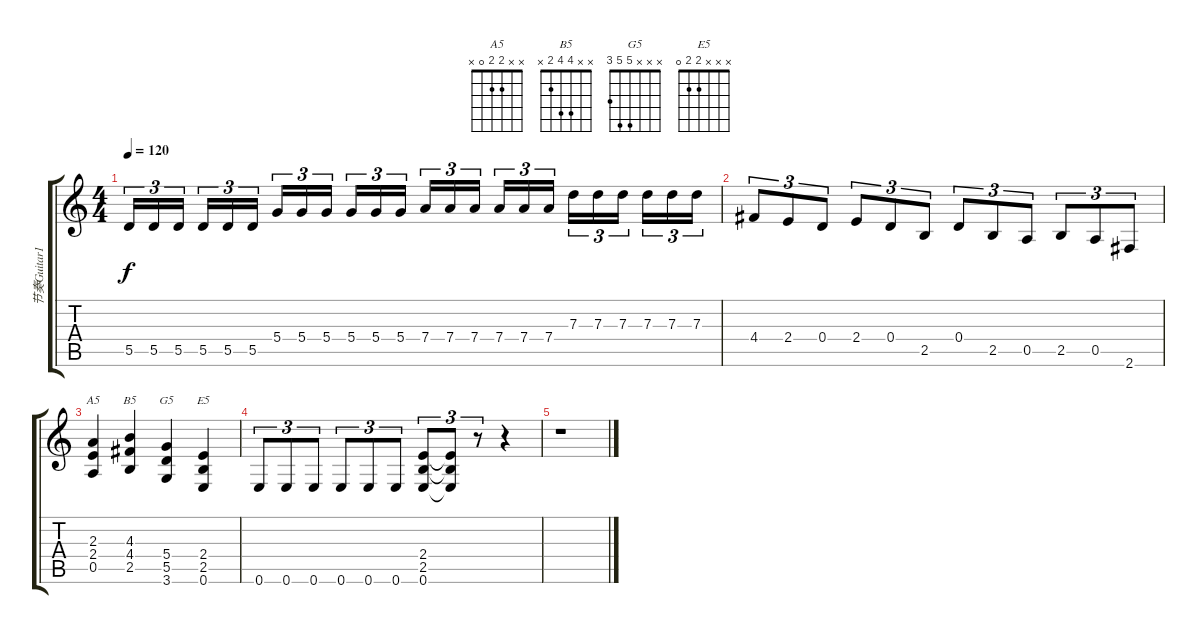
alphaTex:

\track ("节奏Guitar1" "节奏Guitar1") {instrument distortionguitar}
\staff {score tabs}
\tuning (E4 B3 G3 D3 A2 E2) {hide}
\chord ("A5" x x 2 2 0 x)
\chord ("B5" x x 4 4 2 x)
\chord ("G5" x x x 5 5 3)
\chord ("E5" x x x 2 2 0)
\ts (4 4)
\tempo 120
\clef g2
\ks c
5.5.16{tu (3 2) dy f} 5.5.16{tu (3 2)} 5.5.16{tu (3 2)} 5.5.16{tu (3 2)} 5.5.16{tu (3 2)} 5.5.16{tu (3 2)} 5.4.16{tu (3 2)} 5.4.16{tu (3 2)} 5.4.16{tu (3 2)} 5.4.16{tu (3 2)} 5.4.16{tu (3 2)} 5.4.16{tu (3 2)} 7.4.16{tu (3 2)} 7.4.16{tu (3 2)} 7.4.16{tu (3 2)} 7.4.16{tu (3 2)} 7.4.16{tu (3 2)} 7.4.16{tu (3 2)} 7.3.16{tu (3 2)} 7.3.16{tu (3 2)} 7.3.16{tu (3 2)} 7.3.16{tu (3 2)} 7.3.16{tu (3 2)} 7.3.16{tu (3 2)} |
4.4.8{tu (3 2)} 2.4.8{tu (3 2)} 0.4.8{tu (3 2)} 2.4.8{tu (3 2)} 0.4.8{tu (3 2)} 2.5.8{tu (3 2)} 0.4.8{tu (3 2)} 2.5.8{tu (3 2)} 0.5.8{tu (3 2)} 2.5.8{tu (3 2)} 0.5.8{tu (3 2)} 2.6.8{tu (3 2)} |
(2.3 2.4 0.5).4{ch "A5"} (4.3 4.4 2.5).4{ch "B5"} (5.4 5.5 3.6).4{ch "G5"} (2.4 2.5 0.6).4{ch "E5"} |
0.6.8{tu (3 2)} 0.6.8{tu (3 2)} 0.6.8{tu (3 2)} 0.6.8{tu (3 2)} 0.6.8{tu (3 2)} 0.6.8{tu (3 2)} (2.4 2.5 0.6).8{tu (3 2)} (2.4{t} 2.5{t} 0.6{t}).8{tu (3 2)} r.8{tu (3 2)} r.4 |
r.1
